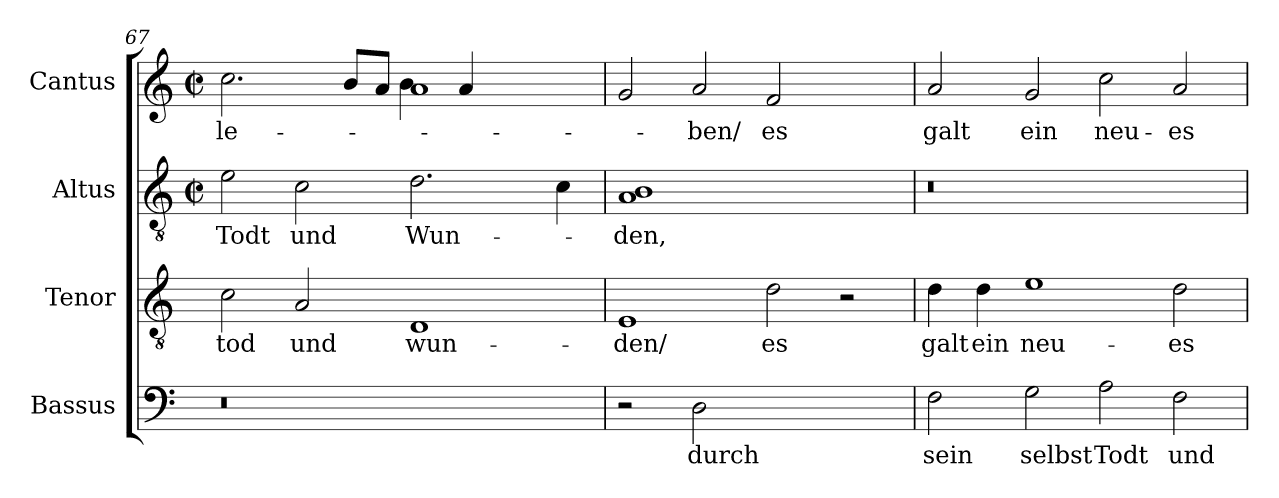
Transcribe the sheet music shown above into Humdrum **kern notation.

**kern	**text	**kern	**text	**kern	**text	**kern	**text
*part4	*part4	*part3	*part3	*part2	*part2	*part1	*part1
*staff4	*staff4	*staff3	*staff3	*staff2	*staff2	*staff1	*staff1
*I"Bassus	*	*I"Tenor	*	*I"Altus	*	*I"Cantus	*
!!LO:PB:g=z
*clefF4	*	*clefGv2	*	*clefGv2	*	*clefG2	*
*	*	*	*	*M2/2	*	*M2/2	*
*	*	*	*	*met(c|)	*	*met(c|)	*
=67	=67	=67	=67	=67	=67	=67	=67
!	!	!	!LO:LY:b:cj	!	!LO:LY:b:cj	!	!LO:LY:b:cj
*	*	*	*	*	*	*^	*
0r	.	2c\	tod	2e\	Todt	2.cc\	1ryy	le-
!	!	!	!LO:LY:b:cj	!	!LO:LY:b:cj	!	!	!
.	.	2A/	und	2c\	und	.	.	.
.	.	.	.	.	.	8b/L	.	.
.	.	.	.	.	.	8a/J	.	.
!	!	!	!LO:LY:b:cj	!	!LO:LY:b:cj	!	!	!
.	.	1D	wun-	2.d\	Wun-	1a	4b\	.
.	.	.	.	.	.	.	4a/	.
.	.	.	.	.	.	.	2ryy	.
.	.	.	.	4c\	.	.	.	.
*	*	*	*	*	*	*v	*v	*
=68	=68	=68	=68	=68	=68	=68	=68
!	!	!	!LO:LY:b:cj	!	!LO:LY:b:cj	!	!
2r	.	1E	-den/	1B 1A	-den,	2g/	.
!	!LO:LY:b:cj	!	!	!	!	!	!LO:LY:b:cj
2D\	durch	.	.	.	.	2a/	-ben/
!	!	!	!LO:LY:b:cj	!	!	!	!LO:LY:b:cj
1ryy	.	2d\	es	1ryy	.	2f/	es
.	.	2r	.	.	.	2ryy	.
=69	=69	=69	=69	=69	=69	=69	=69
!	!LO:LY:b:cj	!	!LO:LY:b:cj	!	!	!	!LO:LY:b:cj
2F\	sein	4d\	galt	0r	.	2a/	galt
!	!	!	!LO:LY:b:cj	!	!	!	!
.	.	4d\	ein	.	.	.	.
!	!LO:LY:b:cj	!	!LO:LY:b:cj	!	!	!	!LO:LY:b:cj
2G\	selbst	1e	neu-	.	.	2g/	ein
!	!LO:LY:b:cj	!	!	!	!	!	!LO:LY:b:cj
2A\	Todt	.	.	.	.	2cc\	neu-
!	!LO:LY:b:cj	!	!LO:LY:b:cj	!	!	!	!LO:LY:b:cj
2F\	und	2d\	-es	.	.	2a/	-es
=	=	=	=	=	=	=	=
*-	*-	*-	*-	*-	*-	*-	*-
